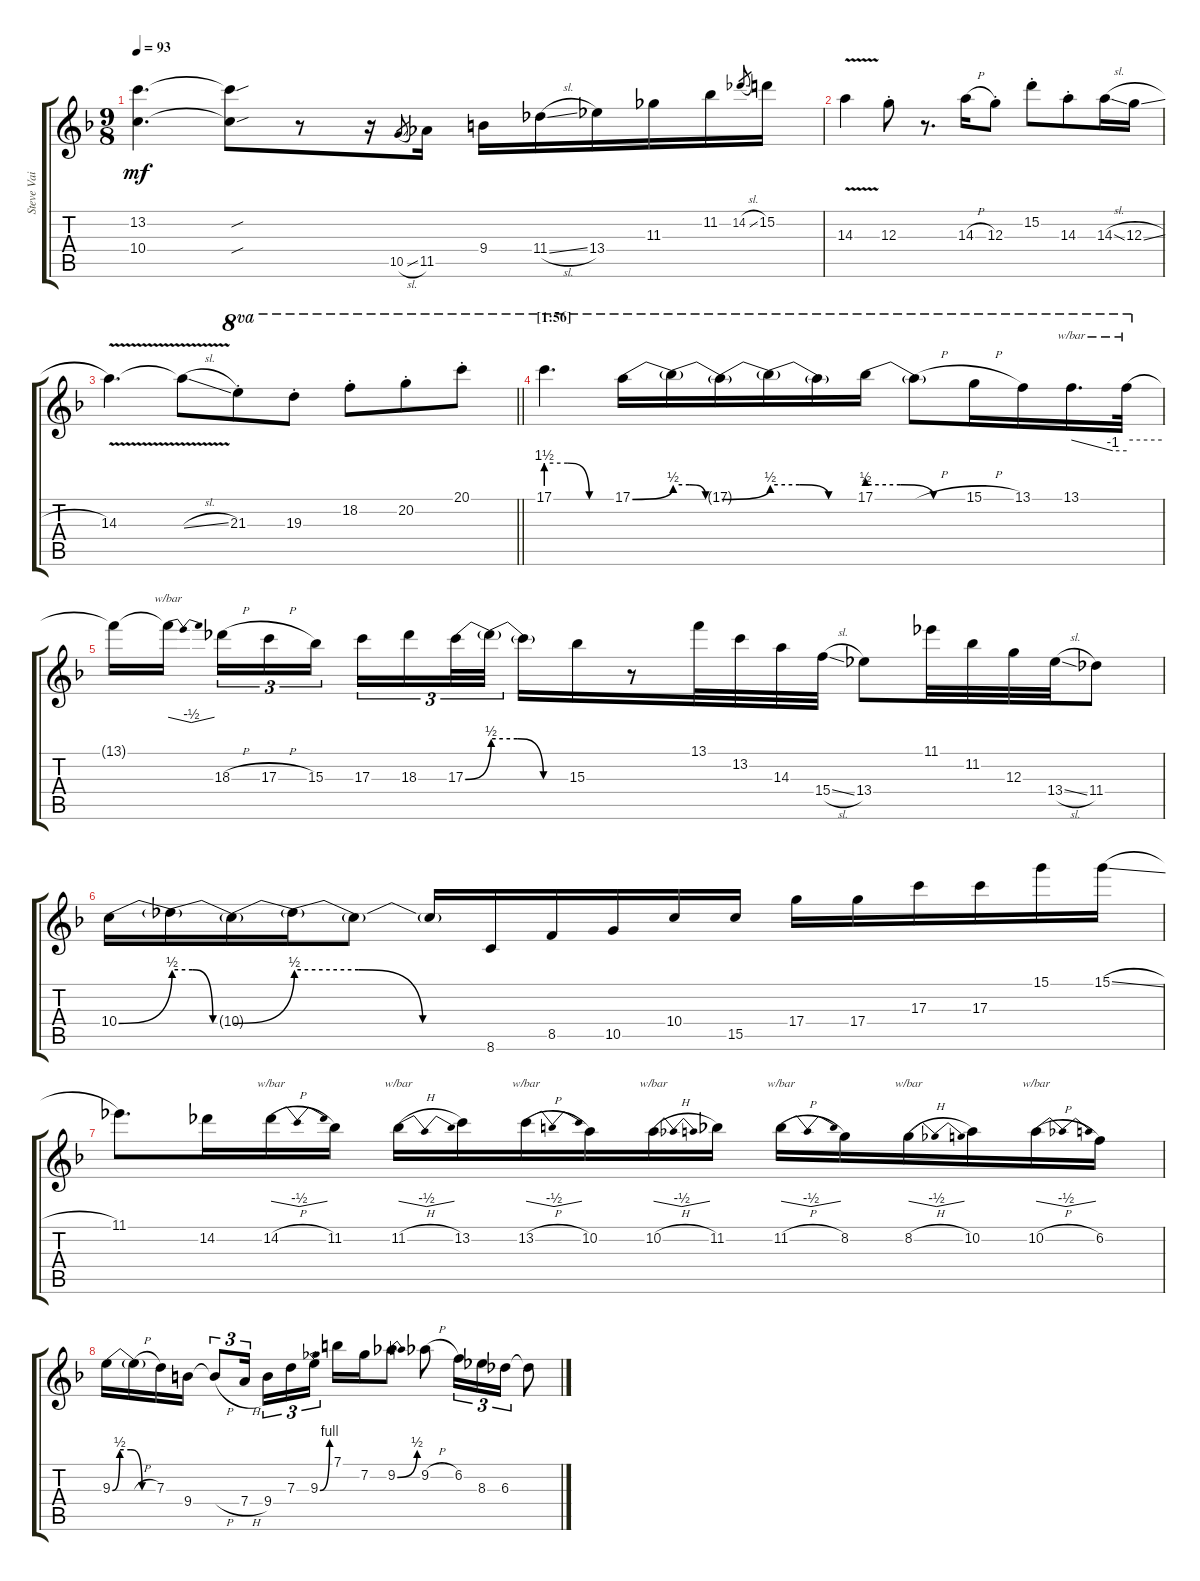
\track ("Steve Vai - Lead Guitar" "Steve Vai ") {instrument overdrivenguitar}
\staff {score tabs}
\tuning (E4 B3 G3 D3 A2 E2) {hide}
\ts (9 8)
\tempo 93
\clef g2
\ks f
(13.2 10.4{t}).4{d dy mf} (13.2{sou t} 10.4{sou t}).8 r.8 r.16 10.5{sl}.8{gr} 11.5.16 9.4.16 11.4{sl}.16 13.4.16 11.3.16 11.2.16 14.2{sl}.8{gr} 15.2.16 |
14.3{v}.4 12.3{st}.8 r.8{d} 14.3{h}.16 12.3{st}.8 15.2{st}.8 14.3{st}.8 14.3{sl}.16 12.3{sl}.16 |
\barLineRight lightlight
14.3{v}.4{d} 14.3{sl t}.8 21.3{st}.8{ot 8va} 19.3{st}.8{ot 8va} 18.2{st}.8{ot 8va} 20.2{st}.8{ot 8va} 20.1{st}.8{ot 8va} |
\section ("" "[1:56]")
17.1{be (custom 0 6 20 6 40 0 60 0)}.4{d ot 8va} 17.1{be (bend 0 0 60 2)}.16{ot 8va} 17.1{be (custom 0 2 20 2 40 0 60 0) t}.16{ot 8va} 17.1{be (bend 0 0 60 2) t}.16{ot 8va} 17.1{be (custom 0 2 20 2 40 0 60 0) t}.16{ot 8va} 17.1{t}.16{ot 8va} 17.1{be (custom 0 2 20 2 40 0 60 0)}.16{ot 8va} 17.1{h t}.8{ot 8va} 15.1{h}.16{ot 8va} 13.1.16{ot 8va} 13.1.16{d tbe (custom default 0 0 45 -4 60 -4) ot 8va} 13.1{t}.32{tbe (hold default 0 0 60 0) ot 8va} |
13.1{t}.16 13.1{t}.16{tbe (dip default 0 0 30 -2 60 0) beam splitsecondary} 18.3{h}.16{tu (3 2)} 17.3{h}.16{tu (3 2)} 15.3.16{tu (3 2) beam splitsecondary} 17.3.16{tu (3 2)} 18.3.16{tu (3 2)} 17.3{be (bend 0 0 60 2)}.32{tu (3 2)} 17.3{be (custom 0 2 20 2 40 0 60 0) t}.32{tu (3 2)} 17.3{t}.16 15.3.16 r.8 13.1.32 13.2.32 14.3.32 15.4{sl}.32 13.4.8 11.1.32 11.2.32 12.3.32 13.4{sl}.32 11.4.8 |
10.4{be (bend 0 0 60 2)}.16 10.4{be (custom 0 2 20 2 40 0 60 0) t}.16 10.4{be (bend 0 0 60 2) t}.16 10.4{be (custom 0 2 20 2 40 0 60 0) t}.16 10.4{t}.8 10.4{t}.16 8.6.16 8.5.16 10.5.16 10.4.16 15.5.16 17.4.16 17.4.16 17.3.16 17.3.16 15.1.16 15.1{sl}.16 |
11.1.8{d} 14.2.16 14.2{h}.16{tbe (dip default 0 0 30 -2 60 0)} 11.2.16 11.2{h}.16{tbe (dip default 0 0 30 -2 60 0)} 13.2.16 13.2{h}.16{tbe (dip default 0 0 30 -2 60 0)} 10.2.16 10.2{h}.16{tbe (dip default 0 0 30 -2 60 0)} 11.2.16 11.2{h}.16{tbe (dip default 0 0 30 -2 60 0)} 8.2.16 8.2{h}.16{tbe (dip default 0 0 30 -2 60 0)} 10.2.16 10.2{h}.16{tbe (dip default 0 0 30 -2 60 0)} 6.2.16 |
9.3{be (custom 0 0 10 2 25 2 40 0 60 0)}.16 9.3{h t}.16 7.3.16 9.4.16 9.4{h t}.8{tu (3 2)} 7.4{h}.16{tu (3 2)} 9.4.16{tu (3 2)} 7.3.16{tu (3 2)} 9.3{be (bend 0 0 60 4)}.16{tu (3 2) beam splitsecondary} 7.1.16 7.2.16 9.2{be (bend 0 0 60 2)}.8 9.2{h}.8 6.2.16{tu (3 2)} 8.3.16{tu (3 2)} 6.3.16{tu (3 2)} 6.3{sl t}.8
